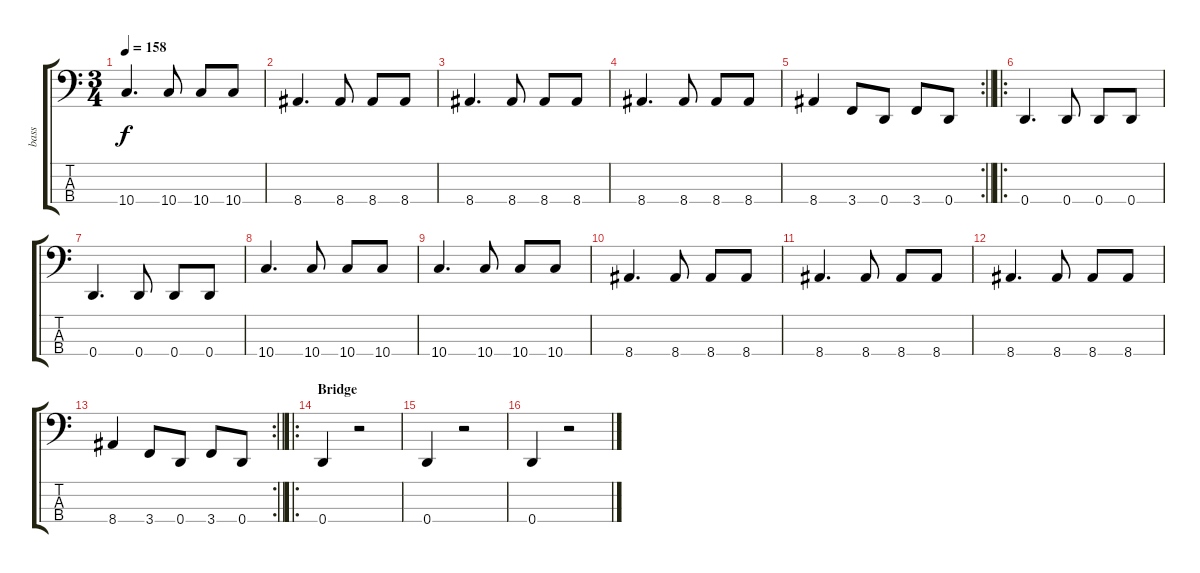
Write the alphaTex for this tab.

\track ("bass" "bass") {instrument electricbassfinger}
\staff {score tabs}
\tuning (G2 D2 A1 D1) {hide}
\ts (3 4)
\tempo 158
\clef f4
\ks c
10.4.4{d dy f} 10.4.8 10.4.8 10.4.8 |
8.4.4{d} 8.4.8 8.4.8 8.4.8 |
8.4.4{d} 8.4.8 8.4.8 8.4.8 |
8.4.4{d} 8.4.8 8.4.8 8.4.8 |
\rc 2
\barLineRight lightlight
8.4.4 3.4.8 0.4.8 3.4.8 0.4.8 |
\ro
0.4.4{d} 0.4.8 0.4.8 0.4.8 |
0.4.4{d} 0.4.8 0.4.8 0.4.8 |
10.4.4{d} 10.4.8 10.4.8 10.4.8 |
10.4.4{d} 10.4.8 10.4.8 10.4.8 |
8.4.4{d} 8.4.8 8.4.8 8.4.8 |
8.4.4{d} 8.4.8 8.4.8 8.4.8 |
8.4.4{d} 8.4.8 8.4.8 8.4.8 |
\rc 2
\barLineRight lightlight
8.4.4 3.4.8 0.4.8 3.4.8 0.4.8 |
\ro
\section ("" "Bridge")
0.4.4 r.2 |
0.4.4 r.2 |
0.4.4 r.2
